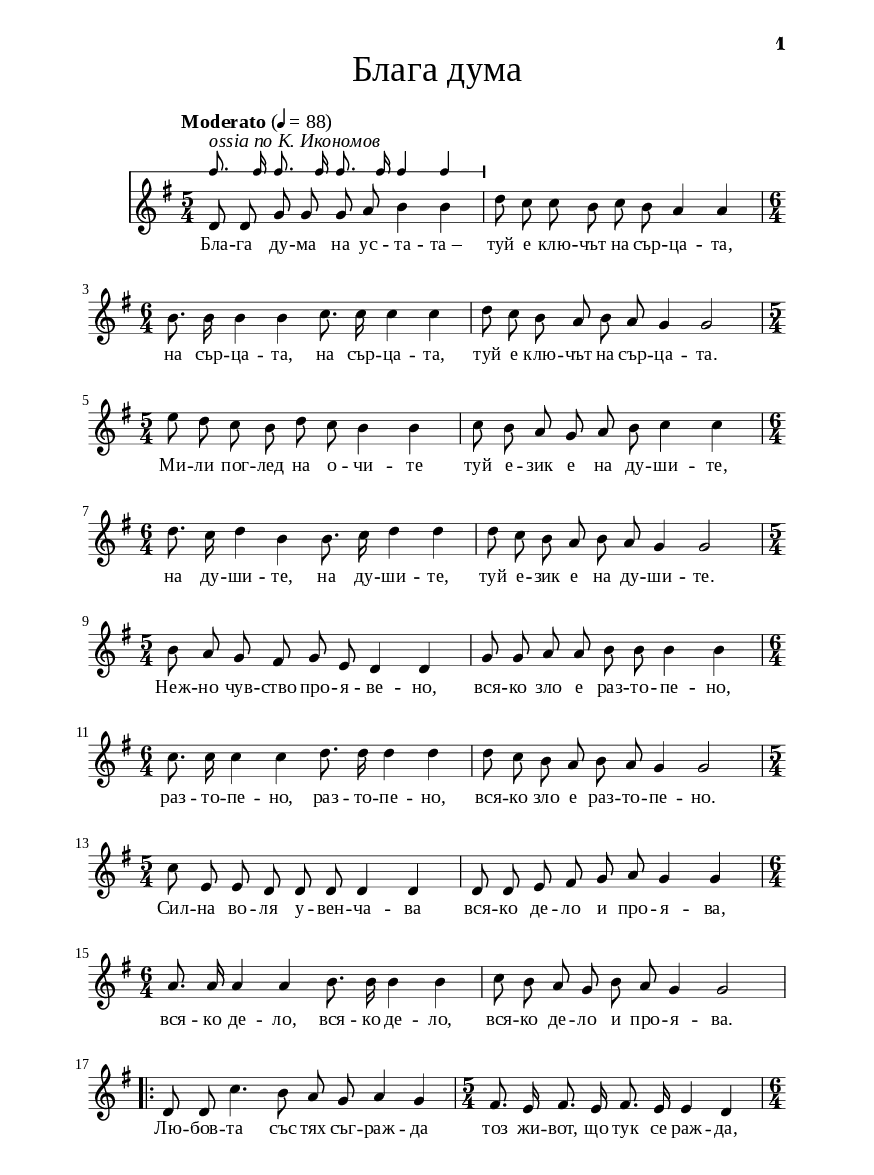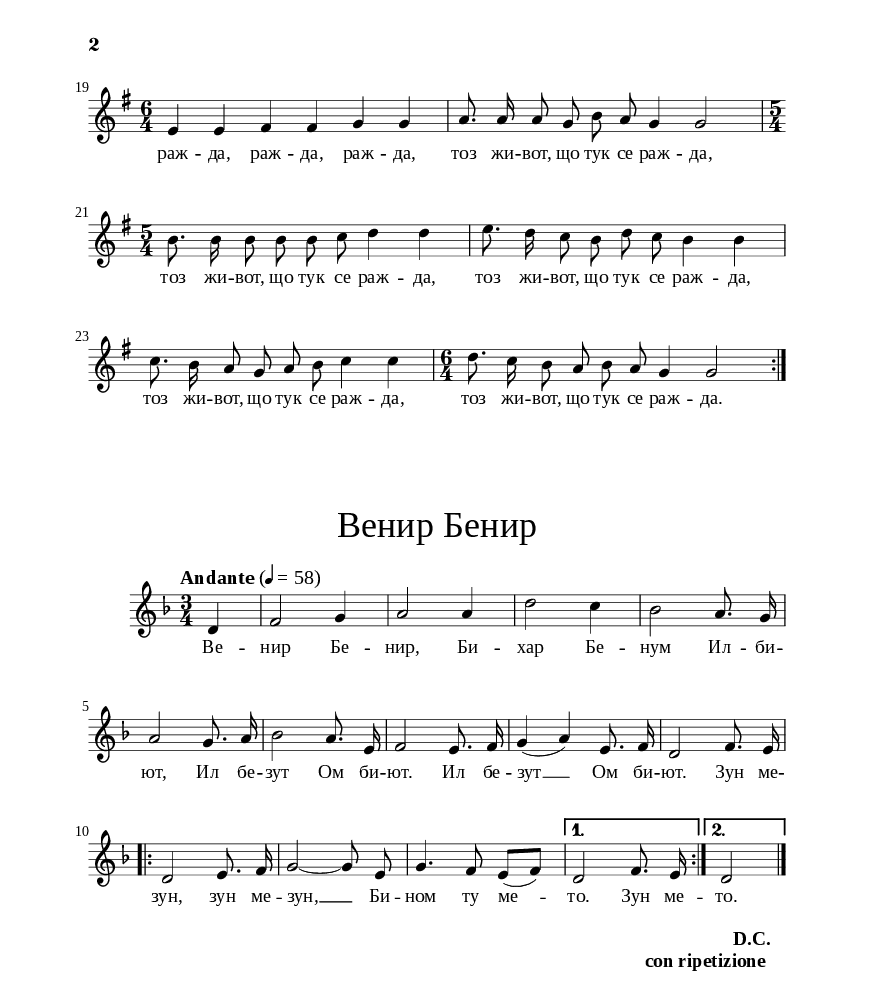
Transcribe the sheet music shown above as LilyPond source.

\version "2.24.4"

% include paper part and global functions
\include "include/globals.ily"

\bookpart {
  \label #'ref074
  \tocItem \markup "Блага дума"
  \include "include/bookpart-paper.ily"
  \score {
    \include "include/score-layout.ily"

    \new Staff = main \absolute {
      \clef treble
      \key g \major
      \time 5/4
      \tempoFunc "Moderato" 4 "88"
      \autoBeamOff

      <<
        { d'8 d'8 g'8 g' g' a' b'4 b' | }
        \new RhythmicStaff \with {
          \override VerticalAxisGroup.default-staff-staff-spacing =
          #'((basic-distance . 5.5)
             (padding . -10))
          \remove "Time_signature_engraver"
          alignAboveContext = #"main"
          fontSize = #-1.5
          \override StaffSymbol.staff-space = #(magstep -2)
          \override StaffSymbol.thickness = #(magstep -2)
          firstClef = ##f
        }
        {
          \autoBeamOff  d'8.^\markup { \large \italic "ossia по К. Икономов"}

          d'16 g'8. g'16 g'8. a'16 b'4 b'4 |
        }
      >>

      d''8 c''8 c''8 b' c'' b' a'4 a' \break |

      \time 6/4  b'8. b'16 b'4 b' c''8. c''16 c''4 c'' | d''8 c''8 b'8 a' b' a' g'4 g'2 \break |

      \time 5/4  e''8 d''8 c''8 b' d'' c'' b'4 b' | c''8 b'8 a'8 g' a' b' c''4 c'' \break |

      \time 6/4  d''8. c''16 d''4 b' b'8. c''16 d''4 d'' | d''8 c''8 b'8 a' b' a' g'4 g'2 \break |

      \time 5/4  b'8 a'8 g'8 fis' g' e' d'4 d' | g'8 g'8 a'8 a' b' b' b'4 b' \break |

      \time 6/4  c''8. c''16 c''4 c'' d''8. d''16 d''4 d'' | d''8 c''8 b'8 a' b' a' g'4 g'2 \break |

      \time 5/4  c''8 e'8 e'8 d' d' d' d'4 d' | d'8 d'8 e'8 fis' g' a' g'4 g' | \break

      \time 6/4  a'8. a'16 a'4 a' b'8. b'16 b'4 b' | c''8 b'8 a'8 g' b' a' g'4 g'2 \break |


      \repeat volta 2 {
        d'8 d'8 c''4. b'8 a'8 g'8 a'4 g' | \time 5/4  fis'8. e'16 fis'8. e'16 fis'8. e'16 e'4 d' \break |

        \time 6/4  e'4 e' fis' fis' g' g' | a'8. a'16 a'8 g' b' a' g'4 g'2 \break |

        \time 5/4  b'8. b'16 b'8 b' b' c'' d''4 d'' | e''8. d''16 c''8 b' d'' c'' b'4 b' \break |

        c''8. b'16 a'8 g' a' b' c''4 c'' | \time 6/4  d''8. c''16 b'8 a' b' a' g'4 g'2 \break |
      }
    }

    \addlyrics {
      Бла -- га ду
      -- ма на ус -- та -- "та –" туй е клю -- чът на
      сър -- ца -- та, на сър -- ца -- та, на сър --
      ца -- та, туй е клю -- чът на сър -- ца -- та.
      Ми -- ли пог -- лед на о -- чи -- те туй е --
      зик е на ду -- ши -- те, на ду -- ши -- те, на
      ду -- ши -- те, туй е -- зик е на ду -- ши --
      те. Неж -- но чув -- ство про -- я -- ве -- но,
      вся -- ко зло е раз -- то -- пе -- но, раз -- то
      -- пе -- но, раз -- то -- пе -- но, вся -- ко зло
      е раз -- то -- пе -- но. Сил -- на во -- ля у --
      вен -- ча -- ва вся -- ко де -- ло и про -- я --
      ва, вся -- ко де -- ло, вся -- ко де -- ло, вся
      -- ко де -- ло и про -- я -- ва. Лю -- бов -- та
      със тях съг -- раж -- да тоз жи -- вот, що тук
      се раж -- да, раж -- да, раж -- да, раж -- да,
      тоз жи -- вот, що тук се раж -- да, тоз жи --
      вот, що тук се раж -- да, тоз жи -- вот, що
      тук се раж -- да, тоз жи -- вот, що тук се раж
      -- да, тоз жи -- вот, що тук се раж -- да.
    }

    \header {
      title = \titleFunc #'ref_desc_2 "Блага дума" "Blaga duma"
    }

    \midi{}

  } % score


  \markup \vspace #4

  \label #'ref076
  \tocItem \markup "Венир Бенир"

  \score {
    \include "include/score-layout.ily"

    \new Voice \absolute {
      \clef treble
      \key d \minor
      \time 3/4
      \tempoFunc "Andante" 4 "58"
      \autoBeamOff

      \partial 4
      d'4 | f'2 g'4 | a'2 a'4 | d''2 c''4 | bes'2 a'8. g'16 \break |

      a'2 g'8. a'16 | bes'2 a'8. e'16 | f'2 e'8. f'16 | g'4 ( a' ) e'8. f'16 |  d'2 f'8. e'16 \break |

      \repeat volta 2 { d'2 e'8. f'16 | g'2 ~ g'8 e' | g'4. f'8 e' [( f' )] |} \alternative { { d'2 f'8. e'16  | } { d'2 \break \bar "|."} }
    }

    \addlyrics {
      Ве -- нир Бе
      -- нир, Би -- хар Бе -- нум Ил -- би -- ют, Ил
      бе -- зут Ом би -- ют. Ил бе -- зут __ Ом би --
      ют. Зун ме -- зун, зун ме -- зун, __ Би -- ном ту
      ме -- то. Зун ме -- то.
    }

    \header {
      title = \titleFunc #'ref_desc_5 "Венир Бенир" "Venir benir"
    }

    \midi{}

  } % score

  \markup \dc-two "D.C." "con ripetizione "




} % bookpart
